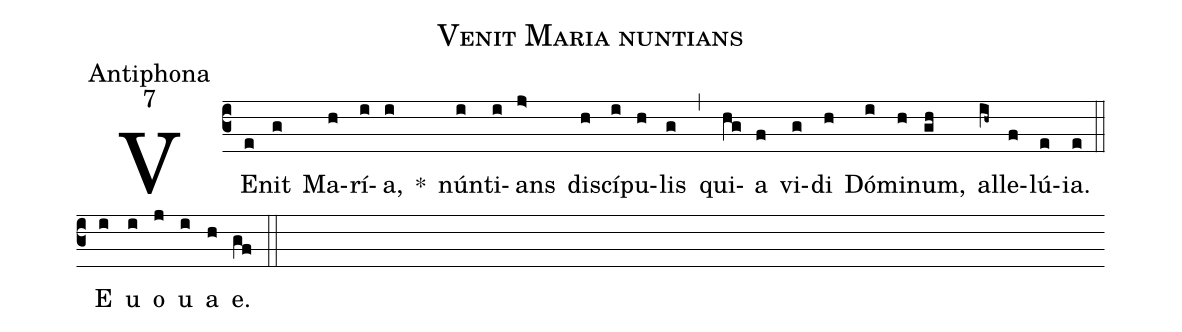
name:Venit Maria nuntians;
office-part:Antiphona;
mode:7;
%%
(c3)VE(e)nit(g) Ma(h)rí(i)a,(i) <sp>*</sp>() nún(i)ti(i)ans(j>) di(h)scí(i)pu(h)lis(g) (,) qui(hg)a(f) vi(g)di(h) Dó(i)mi(h)num,(gh) al(ih~)le(f)lú(e)ia.(e) (::) <eu>E(i) u(i) o(j) u(i) a(h) e.(gf) </eu>(::)
